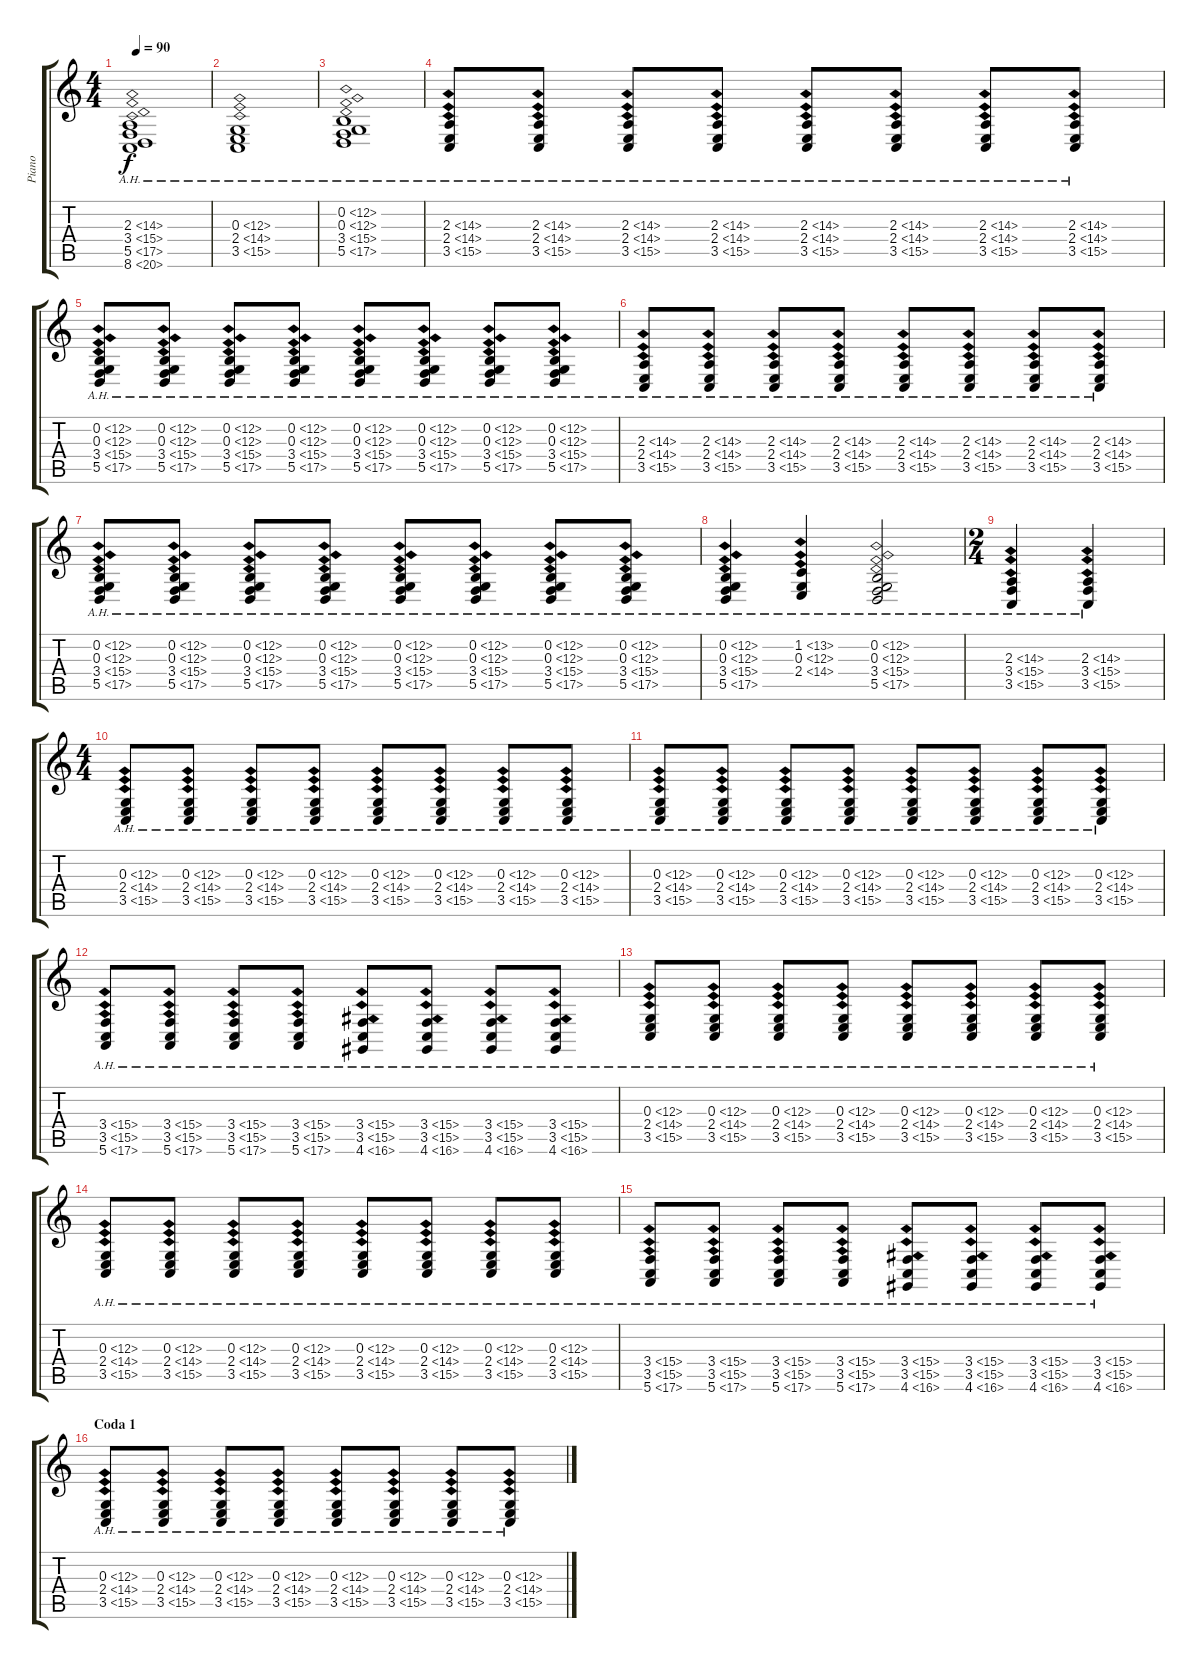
\track ("Piano" "Piano") {instrument acousticgrandpiano}
\staff {score tabs}
\tuning (E4 B3 G3 D3 A2 E2) {hide}
\ts (4 4)
\tempo 90
\clef g2
\ks c
(2.3{ah 12} 3.4{ah 12} 5.5{ah 12} 8.6{ah 12}).1{dy f} |
(0.3{ah 12} 2.4{ah 12} 3.5{ah 12}).1 |
(0.2{ah 12} 0.3{ah 12} 3.4{ah 12} 5.5{ah 12}).1 |
(2.3{ah 12} 2.4{ah 12} 3.5{ah 12}).8 (2.3{ah 12} 2.4{ah 12} 3.5{ah 12}).8 (2.3{ah 12} 2.4{ah 12} 3.5{ah 12}).8 (2.3{ah 12} 2.4{ah 12} 3.5{ah 12}).8 (2.3{ah 12} 2.4{ah 12} 3.5{ah 12}).8 (2.3{ah 12} 2.4{ah 12} 3.5{ah 12}).8 (2.3{ah 12} 2.4{ah 12} 3.5{ah 12}).8 (2.3{ah 12} 2.4{ah 12} 3.5{ah 12}).8 |
(0.2{ah 12} 0.3{ah 12} 3.4{ah 12} 5.5{ah 12}).8 (0.2{ah 12} 0.3{ah 12} 3.4{ah 12} 5.5{ah 12}).8 (0.2{ah 12} 0.3{ah 12} 3.4{ah 12} 5.5{ah 12}).8 (0.2{ah 12} 0.3{ah 12} 3.4{ah 12} 5.5{ah 12}).8 (0.2{ah 12} 0.3{ah 12} 3.4{ah 12} 5.5{ah 12}).8 (0.2{ah 12} 0.3{ah 12} 3.4{ah 12} 5.5{ah 12}).8 (0.2{ah 12} 0.3{ah 12} 3.4{ah 12} 5.5{ah 12}).8 (0.2{ah 12} 0.3{ah 12} 3.4{ah 12} 5.5{ah 12}).8 |
(2.3{ah 12} 2.4{ah 12} 3.5{ah 12}).8 (2.3{ah 12} 2.4{ah 12} 3.5{ah 12}).8 (2.3{ah 12} 2.4{ah 12} 3.5{ah 12}).8 (2.3{ah 12} 2.4{ah 12} 3.5{ah 12}).8 (2.3{ah 12} 2.4{ah 12} 3.5{ah 12}).8 (2.3{ah 12} 2.4{ah 12} 3.5{ah 12}).8 (2.3{ah 12} 2.4{ah 12} 3.5{ah 12}).8 (2.3{ah 12} 2.4{ah 12} 3.5{ah 12}).8 |
(0.2{ah 12} 0.3{ah 12} 3.4{ah 12} 5.5{ah 12}).8 (0.2{ah 12} 0.3{ah 12} 3.4{ah 12} 5.5{ah 12}).8 (0.2{ah 12} 0.3{ah 12} 3.4{ah 12} 5.5{ah 12}).8 (0.2{ah 12} 0.3{ah 12} 3.4{ah 12} 5.5{ah 12}).8 (0.2{ah 12} 0.3{ah 12} 3.4{ah 12} 5.5{ah 12}).8 (0.2{ah 12} 0.3{ah 12} 3.4{ah 12} 5.5{ah 12}).8 (0.2{ah 12} 0.3{ah 12} 3.4{ah 12} 5.5{ah 12}).8 (0.2{ah 12} 0.3{ah 12} 3.4{ah 12} 5.5{ah 12}).8 |
(0.2{ah 12} 0.3{ah 12} 3.4{ah 12} 5.5{ah 12}).4 (1.2{ah 12} 0.3{ah 12} 2.4{ah 12}).4 (0.2{ah 12} 0.3{ah 12} 3.4{ah 12} 5.5{ah 12}).2 |
\ts (2 4)
(2.3{ah 12} 3.4{ah 12} 3.5{ah 12}).4 (2.3{ah 12} 3.4{ah 12} 3.5{ah 12}).4 |
\ts (4 4)
(0.3{ah 12} 2.4{ah 12} 3.5{ah 12}).8 (0.3{ah 12} 2.4{ah 12} 3.5{ah 12}).8 (0.3{ah 12} 2.4{ah 12} 3.5{ah 12}).8 (0.3{ah 12} 2.4{ah 12} 3.5{ah 12}).8 (0.3{ah 12} 2.4{ah 12} 3.5{ah 12}).8 (0.3{ah 12} 2.4{ah 12} 3.5{ah 12}).8 (0.3{ah 12} 2.4{ah 12} 3.5{ah 12}).8 (0.3{ah 12} 2.4{ah 12} 3.5{ah 12}).8 |
(0.3{ah 12} 2.4{ah 12} 3.5{ah 12}).8 (0.3{ah 12} 2.4{ah 12} 3.5{ah 12}).8 (0.3{ah 12} 2.4{ah 12} 3.5{ah 12}).8 (0.3{ah 12} 2.4{ah 12} 3.5{ah 12}).8 (0.3{ah 12} 2.4{ah 12} 3.5{ah 12}).8 (0.3{ah 12} 2.4{ah 12} 3.5{ah 12}).8 (0.3{ah 12} 2.4{ah 12} 3.5{ah 12}).8 (0.3{ah 12} 2.4{ah 12} 3.5{ah 12}).8 |
(3.4{ah 12} 3.5{ah 12} 5.6{ah 12}).8 (3.4{ah 12} 3.5{ah 12} 5.6{ah 12}).8 (3.4{ah 12} 3.5{ah 12} 5.6{ah 12}).8 (3.4{ah 12} 3.5{ah 12} 5.6{ah 12}).8 (3.4{ah 12} 3.5{ah 12} 4.6{ah 12}).8 (3.4{ah 12} 3.5{ah 12} 4.6{ah 12}).8 (3.4{ah 12} 3.5{ah 12} 4.6{ah 12}).8 (3.4{ah 12} 3.5{ah 12} 4.6{ah 12}).8 |
(0.3{ah 12} 2.4{ah 12} 3.5{ah 12}).8 (0.3{ah 12} 2.4{ah 12} 3.5{ah 12}).8 (0.3{ah 12} 2.4{ah 12} 3.5{ah 12}).8 (0.3{ah 12} 2.4{ah 12} 3.5{ah 12}).8 (0.3{ah 12} 2.4{ah 12} 3.5{ah 12}).8 (0.3{ah 12} 2.4{ah 12} 3.5{ah 12}).8 (0.3{ah 12} 2.4{ah 12} 3.5{ah 12}).8 (0.3{ah 12} 2.4{ah 12} 3.5{ah 12}).8 |
(0.3{ah 12} 2.4{ah 12} 3.5{ah 12}).8 (0.3{ah 12} 2.4{ah 12} 3.5{ah 12}).8 (0.3{ah 12} 2.4{ah 12} 3.5{ah 12}).8 (0.3{ah 12} 2.4{ah 12} 3.5{ah 12}).8 (0.3{ah 12} 2.4{ah 12} 3.5{ah 12}).8 (0.3{ah 12} 2.4{ah 12} 3.5{ah 12}).8 (0.3{ah 12} 2.4{ah 12} 3.5{ah 12}).8 (0.3{ah 12} 2.4{ah 12} 3.5{ah 12}).8 |
(3.4{ah 12} 3.5{ah 12} 5.6{ah 12}).8 (3.4{ah 12} 3.5{ah 12} 5.6{ah 12}).8 (3.4{ah 12} 3.5{ah 12} 5.6{ah 12}).8 (3.4{ah 12} 3.5{ah 12} 5.6{ah 12}).8 (3.4{ah 12} 3.5{ah 12} 4.6{ah 12}).8 (3.4{ah 12} 3.5{ah 12} 4.6{ah 12}).8 (3.4{ah 12} 3.5{ah 12} 4.6{ah 12}).8 (3.4{ah 12} 3.5{ah 12} 4.6{ah 12}).8 |
\section ("" "Coda 1")
(0.3{ah 12} 2.4{ah 12} 3.5{ah 12}).8 (0.3{ah 12} 2.4{ah 12} 3.5{ah 12}).8 (0.3{ah 12} 2.4{ah 12} 3.5{ah 12}).8 (0.3{ah 12} 2.4{ah 12} 3.5{ah 12}).8 (0.3{ah 12} 2.4{ah 12} 3.5{ah 12}).8 (0.3{ah 12} 2.4{ah 12} 3.5{ah 12}).8 (0.3{ah 12} 2.4{ah 12} 3.5{ah 12}).8 (0.3{ah 12} 2.4{ah 12} 3.5{ah 12}).8
